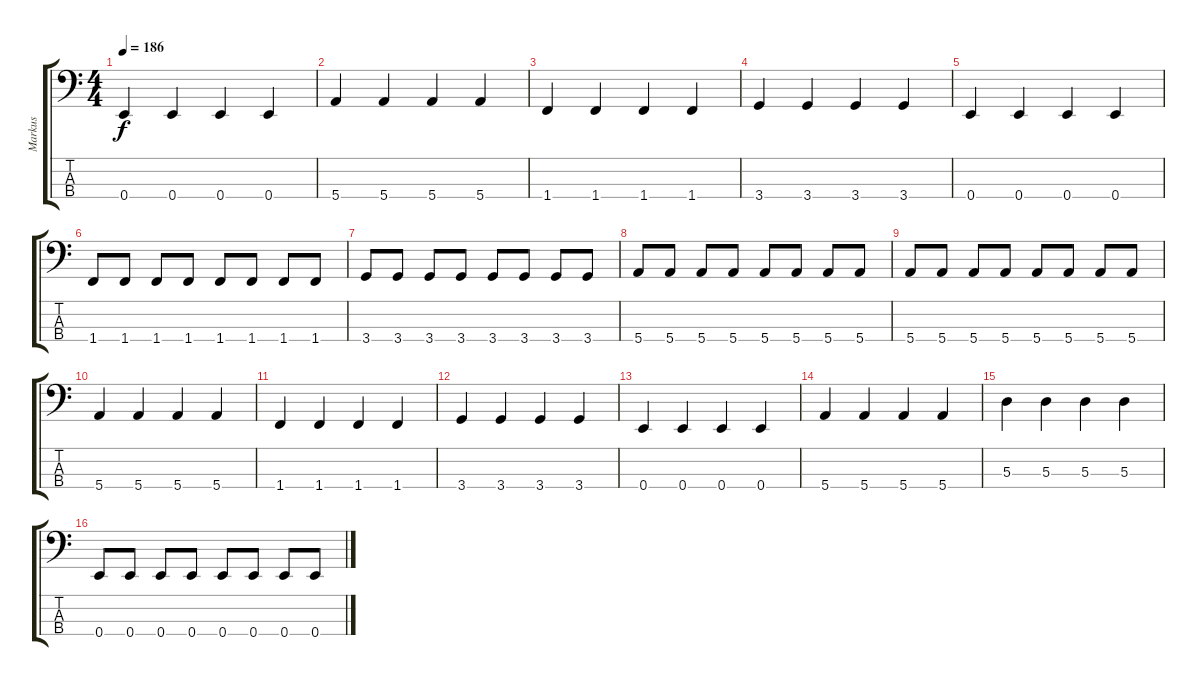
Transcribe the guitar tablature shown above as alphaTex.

\track ("Markus" "Markus") {instrument electricbassfinger}
\staff {score tabs}
\tuning (G2 D2 A1 E1) {hide}
\ts (4 4)
\tempo 186
\clef f4
\ks c
0.4.4{dy f} 0.4.4 0.4.4 0.4.4 |
5.4.4 5.4.4 5.4.4 5.4.4 |
1.4.4 1.4.4 1.4.4 1.4.4 |
3.4.4 3.4.4 3.4.4 3.4.4 |
0.4.4 0.4.4 0.4.4 0.4.4 |
1.4.8 1.4.8 1.4.8 1.4.8 1.4.8 1.4.8 1.4.8 1.4.8 |
3.4.8 3.4.8 3.4.8 3.4.8 3.4.8 3.4.8 3.4.8 3.4.8 |
5.4.8 5.4.8 5.4.8 5.4.8 5.4.8 5.4.8 5.4.8 5.4.8 |
5.4.8 5.4.8 5.4.8 5.4.8 5.4.8 5.4.8 5.4.8 5.4.8 |
5.4.4 5.4.4 5.4.4 5.4.4 |
1.4.4 1.4.4 1.4.4 1.4.4 |
3.4.4 3.4.4 3.4.4 3.4.4 |
0.4.4 0.4.4 0.4.4 0.4.4 |
5.4.4 5.4.4 5.4.4 5.4.4 |
5.3.4 5.3.4 5.3.4 5.3.4 |
0.4.8 0.4.8 0.4.8 0.4.8 0.4.8 0.4.8 0.4.8 0.4.8
